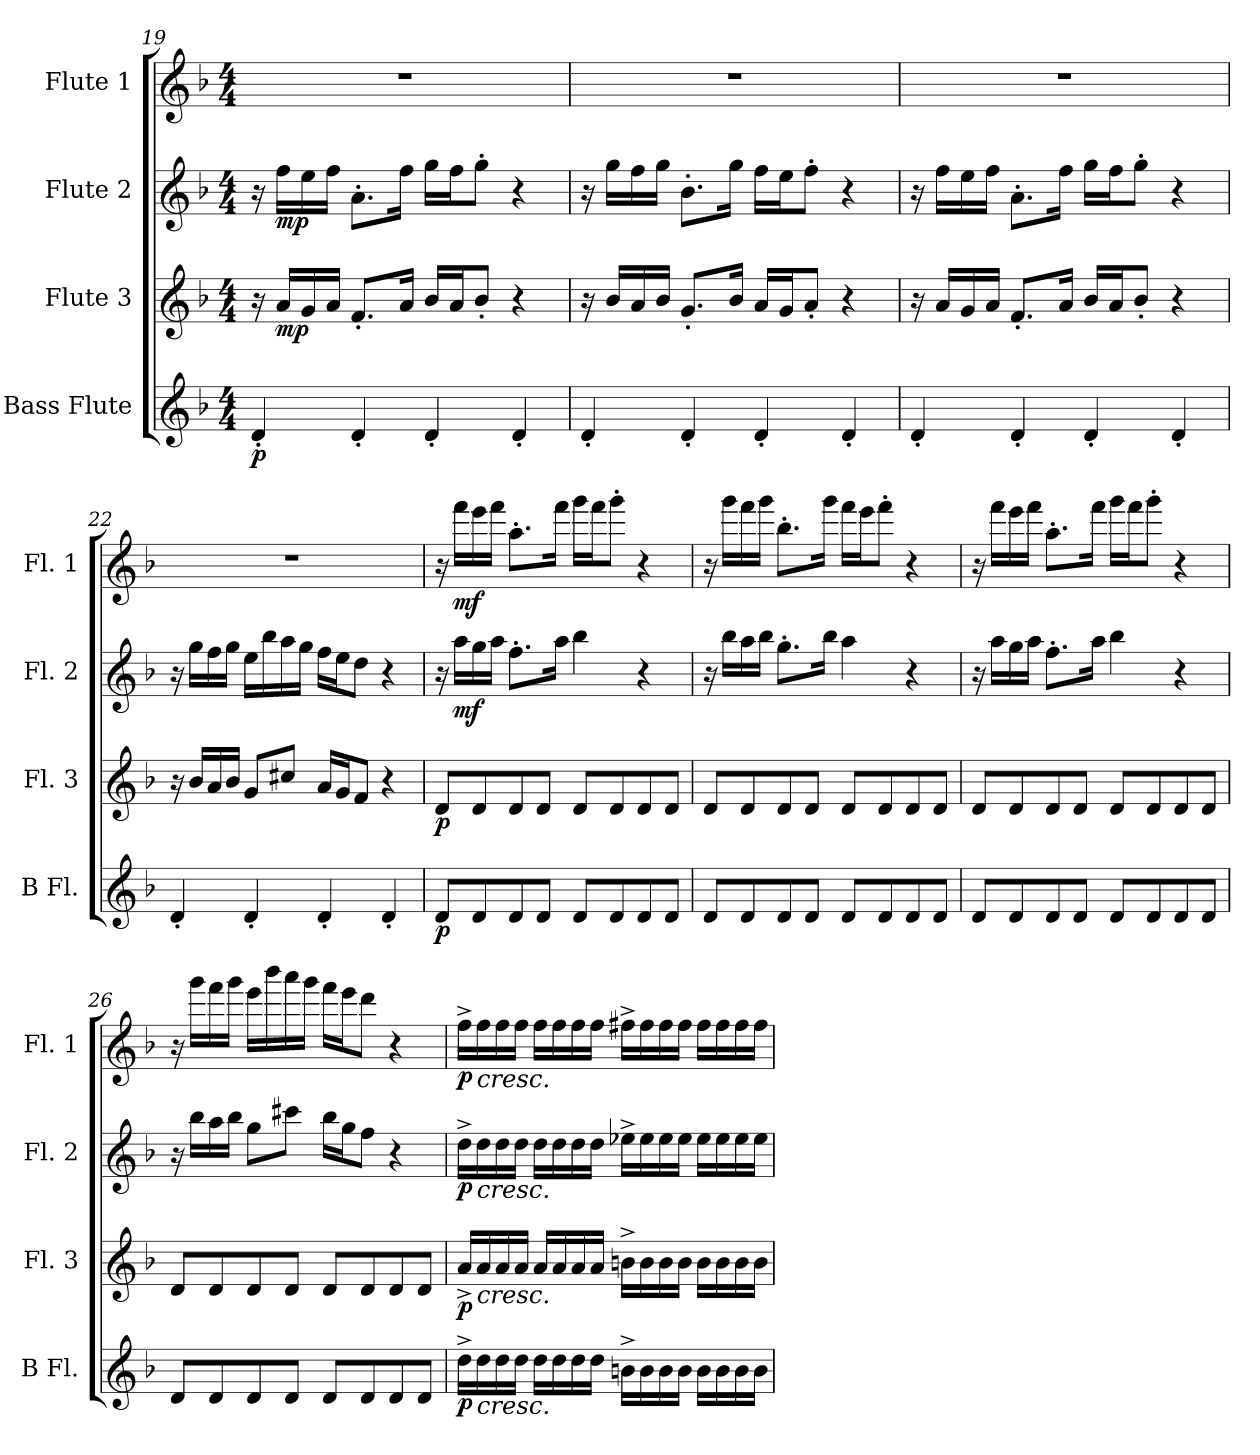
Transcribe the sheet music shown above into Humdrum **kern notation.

**kern	**dynam	**kern	**dynam	**kern	**dynam	**kern	**dynam
*part4	*part4	*part3	*part3	*part2	*part2	*part1	*part1
*staff4	*staff4	*staff3	*staff3	*staff2	*staff2	*staff1	*staff1
*I"Bass Flute	*	*I"Flute 3	*	*I"Flute 2	*	*I"Flute 1	*
*I'B Fl.	*	*I'Fl. 3	*	*I'Fl. 2	*	*I'Fl. 1	*
!!LO:LB:g=z
*clefG2	*	*clefG2	*	*clefG2	*	*clefG2	*
*ITrd7c12	*	*	*	*	*	*	*
*k[b-]	*	*k[b-]	*	*k[b-]	*	*k[b-]	*
*M4/4	*	*M4/4	*	*M4/4	*	*M4/4	*
=19	=19	=19	=19	=19	=19	=19	=19
!	!LO:DY:b	!	!	!	!	!	!
4D'/	p	16r	.	16r	.	1r	.
!	!	!	!LO:DY:b	!	!LO:DY:b	!	!
.	.	16a/LL	mp	16ff\LL	mp	.	.
.	.	16g/	.	16ee\	.	.	.
.	.	16a/JJ	.	16ff\JJ	.	.	.
4D'/	.	8.f'/L	.	8.a'\L	.	.	.
.	.	16a/Jk	.	16ff\Jk	.	.	.
4D'/	.	16b-/LL	.	16gg\LL	.	.	.
.	.	16a/J	.	16ff\J	.	.	.
.	.	8b-'/J	.	8gg'\J	.	.	.
4D'/	.	4r	.	4r	.	.	.
=20	=20	=20	=20	=20	=20	=20	=20
4D'/	.	16r	.	16r	.	1r	.
.	.	16b-/LL	.	16gg\LL	.	.	.
.	.	16a/	.	16ff\	.	.	.
.	.	16b-/JJ	.	16gg\JJ	.	.	.
4D'/	.	8.g'/L	.	8.b-'\L	.	.	.
.	.	16b-/Jk	.	16gg\Jk	.	.	.
4D'/	.	16a/LL	.	16ff\LL	.	.	.
.	.	16g/J	.	16ee\J	.	.	.
.	.	8a'/J	.	8ff'\J	.	.	.
4D'/	.	4r	.	4r	.	.	.
=21	=21	=21	=21	=21	=21	=21	=21
4D'/	.	16r	.	16r	.	1r	.
.	.	16a/LL	.	16ff\LL	.	.	.
.	.	16g/	.	16ee\	.	.	.
.	.	16a/JJ	.	16ff\JJ	.	.	.
4D'/	.	8.f'/L	.	8.a'\L	.	.	.
.	.	16a/Jk	.	16ff\Jk	.	.	.
4D'/	.	16b-/LL	.	16gg\LL	.	.	.
.	.	16a/J	.	16ff\J	.	.	.
.	.	8b-'/J	.	8gg'\J	.	.	.
4D'/	.	4r	.	4r	.	.	.
=22	=22	=22	=22	=22	=22	=22	=22
4D'/	.	16r	.	16r	.	1r	.
.	.	16b-/LL	.	16gg\LL	.	.	.
.	.	16a/	.	16ff\	.	.	.
.	.	16b-/JJ	.	16gg\JJ	.	.	.
4D'/	.	8g/L	.	16ee\LL	.	.	.
.	.	.	.	16bb-\	.	.	.
.	.	8cc#X/J	.	16aa\	.	.	.
.	.	.	.	16gg\JJ	.	.	.
4D'/	.	16a/LL	.	16ff\LL	.	.	.
.	.	16g/J	.	16ee\J	.	.	.
.	.	8f/J	.	8dd\J	.	.	.
4D'/	.	4r	.	4r	.	.	.
!!LO:PB:g=z
=23	=23	=23	=23	=23	=23	=23	=23
!	!LO:DY:b	!	!LO:DY:b	!	!	!	!
8D/L	p	8d/L	p	16r	.	16r	.
!	!	!	!	!	!LO:DY:b	!	!LO:DY:b
.	.	.	.	16aa\LL	mf	16fff\LL	mf
8D/	.	8d/	.	16gg\	.	16eee\	.
.	.	.	.	16aa\JJ	.	16fff\JJ	.
8D/	.	8d/	.	8.ff'\L	.	8.aa'\L	.
8D/J	.	8d/J	.	.	.	.	.
.	.	.	.	16aa\Jk	.	16fff\Jk	.
8D/L	.	8d/L	.	4bb-\	.	16ggg\LL	.
.	.	.	.	.	.	16fff\J	.
8D/	.	8d/	.	.	.	8ggg'\J	.
8D/	.	8d/	.	4r	.	4r	.
8D/J	.	8d/J	.	.	.	.	.
=24	=24	=24	=24	=24	=24	=24	=24
8D/L	.	8d/L	.	16r	.	16r	.
.	.	.	.	16bb-\LL	.	16ggg\LL	.
8D/	.	8d/	.	16aa\	.	16fff\	.
.	.	.	.	16bb-\JJ	.	16ggg\JJ	.
8D/	.	8d/	.	8.gg'\L	.	8.bb-'\L	.
8D/J	.	8d/J	.	.	.	.	.
.	.	.	.	16bb-\Jk	.	16ggg\Jk	.
8D/L	.	8d/L	.	4aa\	.	16fff\LL	.
.	.	.	.	.	.	16eee\J	.
8D/	.	8d/	.	.	.	8fff'\J	.
8D/	.	8d/	.	4r	.	4r	.
8D/J	.	8d/J	.	.	.	.	.
=25	=25	=25	=25	=25	=25	=25	=25
8D/L	.	8d/L	.	16r	.	16r	.
.	.	.	.	16aa\LL	.	16fff\LL	.
8D/	.	8d/	.	16gg\	.	16eee\	.
.	.	.	.	16aa\JJ	.	16fff\JJ	.
8D/	.	8d/	.	8.ff'\L	.	8.aa'\L	.
8D/J	.	8d/J	.	.	.	.	.
.	.	.	.	16aa\Jk	.	16fff\Jk	.
8D/L	.	8d/L	.	4bb-\	.	16ggg\LL	.
.	.	.	.	.	.	16fff\J	.
8D/	.	8d/	.	.	.	8ggg'\J	.
8D/	.	8d/	.	4r	.	4r	.
8D/J	.	8d/J	.	.	.	.	.
!!LO:LB:g=z
=26	=26	=26	=26	=26	=26	=26	=26
8D/L	.	8d/L	.	16r	.	16r	.
.	.	.	.	16bb-\LL	.	16ggg\LL	.
8D/	.	8d/	.	16aa\	.	16fff\	.
.	.	.	.	16bb-\JJ	.	16ggg\JJ	.
8D/	.	8d/	.	8gg\L	.	16eee\LL	.
.	.	.	.	.	.	16bbb-\	.
8D/J	.	8d/J	.	8ccc#X\J	.	16aaa\	.
.	.	.	.	.	.	16ggg\JJ	.
8D/L	.	8d/L	.	16bb-\LL	.	16fff\LL	.
.	.	.	.	16gg\J	.	16eee\J	.
8D/	.	8d/	.	8ff\J	.	8ddd\J	.
8D/	.	8d/	.	4r	.	4r	.
8D/J	.	8d/J	.	.	.	.	.
=27	=27	=27	=27	=27	=27	=27	=27
!	!LO:DY:b	!	!LO:DY:b	!	!LO:DY:b	!	!LO:DY:b
16d^\LL	p	16a^/LL	p	16dd^\LL	p	16ff^\LL	p
!	!	!	!	!	!	!LO:TX:b:i:t=cresc.	!
!	!	!	!	!LO:TX:b:i:t=cresc.	!	!	!
!	!	!LO:TX:b:i:t=cresc.	!	!	!	!	!
!LO:TX:b:i:t=cresc.	!	!	!	!	!	!	!
16d\	.	16a/	.	16dd\	.	16ff\	.
16d\	.	16a/	.	16dd\	.	16ff\	.
16d\JJ	.	16a/JJ	.	16dd\JJ	.	16ff\JJ	.
16d\LL	.	16a/LL	.	16dd\LL	.	16ff\LL	.
16d\	.	16a/	.	16dd\	.	16ff\	.
16d\	.	16a/	.	16dd\	.	16ff\	.
16d\JJ	.	16a/JJ	.	16dd\JJ	.	16ff\JJ	.
16Bn^\LL	.	16bn^\LL	.	16ee-X^\LL	.	16ff#X^\LL	.
16B\	.	16b\	.	16ee-\	.	16ff#\	.
16B\	.	16b\	.	16ee-\	.	16ff#\	.
16B\JJ	.	16b\JJ	.	16ee-\JJ	.	16ff#\JJ	.
16B\LL	.	16b\LL	.	16ee-\LL	.	16ff#\LL	.
16B\	.	16b\	.	16ee-\	.	16ff#\	.
16B\	.	16b\	.	16ee-\	.	16ff#\	.
16B\JJ	.	16b\JJ	.	16ee-\JJ	.	16ff#\JJ	.
=	=	=	=	=	=	=	=
*-	*-	*-	*-	*-	*-	*-	*-
